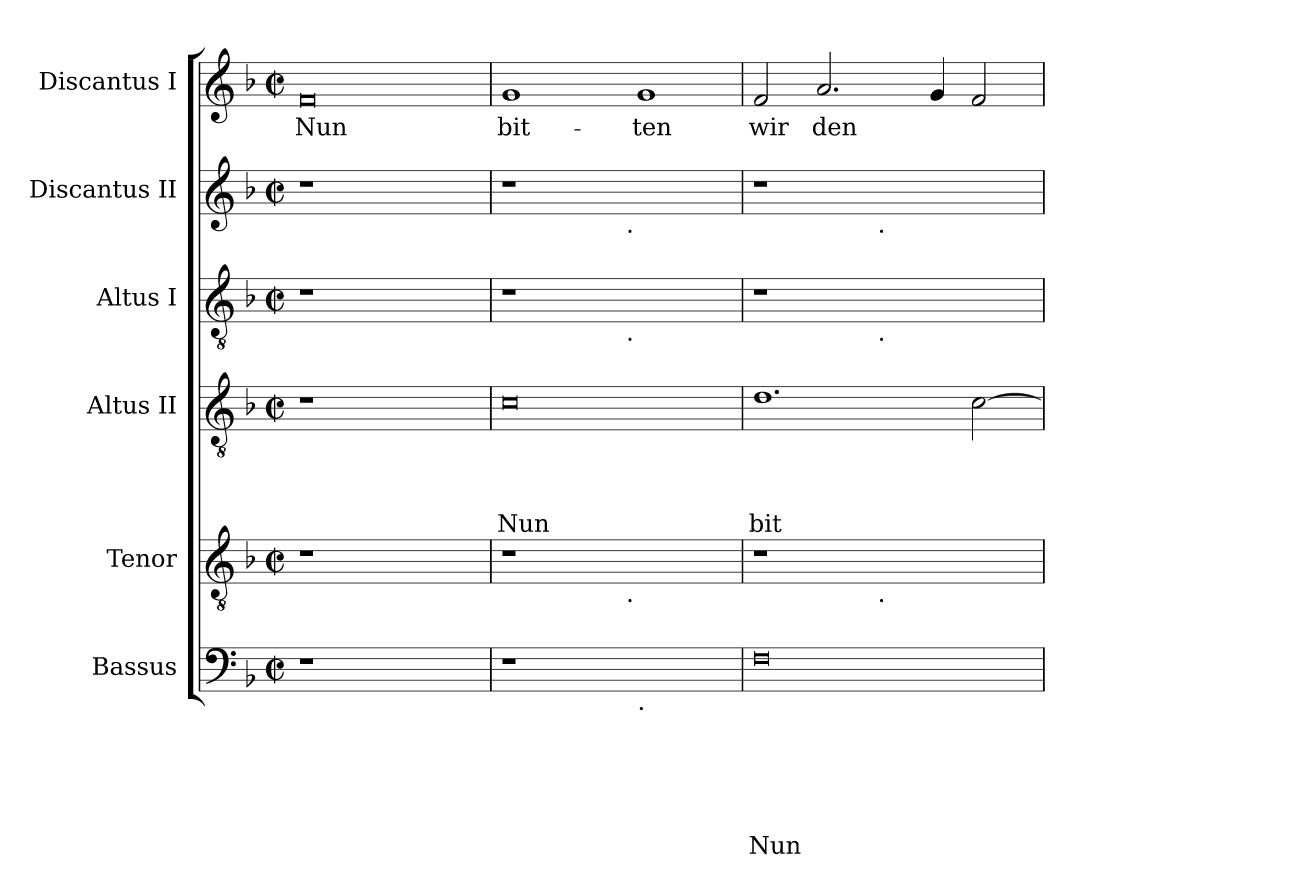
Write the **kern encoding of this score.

**kern	**text	**text	**text	**text	**text	**text	**kern	**kern	**text	**text	**text	**text	**kern	**kern	**kern	**text
*part6	*part6	*part6	*part6	*part6	*part6	*part6	*part5	*part4	*part4	*part4	*part4	*part4	*part3	*part2	*part1	*part1
*staff6	*staff6	*staff6	*staff6	*staff6	*staff6	*staff6	*staff5	*staff4	*staff4	*staff4	*staff4	*staff4	*staff3	*staff2	*staff1	*staff1
*I"Bassus	*	*	*	*	*	*	*I"Tenor	*I"Altus II	*	*	*	*	*I"Altus I	*I"Discantus II	*I"Discantus I	*
*clefF4	*	*	*	*	*	*	*clefGv2	*clefGv2	*	*	*	*	*clefGv2	*clefG2	*clefG2	*
*k[b-]	*	*	*	*	*	*	*k[b-]	*k[b-]	*	*	*	*	*k[b-]	*k[b-]	*k[b-]	*
*F:	*	*	*	*	*	*	*F:	*F:	*	*	*	*	*F:	*F:	*F:	*
*M2/2	*	*	*	*	*	*	*M2/2	*M2/2	*	*	*	*	*M2/2	*M2/2	*M2/2	*
*met(c|)	*	*	*	*	*	*	*met(c|)	*met(c|)	*	*	*	*	*met(c|)	*met(c|)	*met(c|)	*
=1	=1	=1	=1	=1	=1	=1	=1	=1	=1	=1	=1	=1	=1	=1	=1	=1
!	!	!	!	!	!	!	!	!	!	!	!	!	!	!	!	!LO:LY:b
1r	.	.	.	.	.	.	1r	1r	.	.	.	.	1r	1r	0f	Nun
1ryy	.	.	.	.	.	.	1ryy	1ryy	.	.	.	.	1ryy	1ryy	.	.
=2	=2	=2	=2	=2	=2	=2	=2	=2	=2	=2	=2	=2	=2	=2	=2	=2
!	!	!	!	!	!	!	!	!	!	!	!	!LO:LY:b	!	!	!	!LO:LY:b
*	*	*	*	*	*	*	*^	*	*	*	*	*	*^	*^	*	*
1r	.	.	.	.	.	.	1r	2ryy	0c	.	.	.	Nun	1r	2ryy	1r	2ryy	1g	bit-
.	.	.	.	.	.	.	.	4...ryy	.	.	.	.	.	.	4...ryy	.	4...ryy	.	.
!	!	!	!	!	!	!	!	!	!	!	!	!	!	!	!	!	!LO:TX:b:t=.	!	!
!	!	!	!	!	!	!	!	!	!	!	!	!	!	!	!LO:TX:b:t=.	!	!	!	!
!	!	!	!	!	!	!	!	!LO:TX:b:t=.	!	!	!	!	!	!	!	!	!	!	!
.	.	.	.	.	.	.	.	1ryy	.	.	.	.	.	.	1ryy	.	1ryy	.	.
!LO:TX:b:t=.	!	!	!	!	!	!	!	!	!	!	!	!	!	!	!	!	!	!	!
!	!	!	!	!	!	!	!	!	!	!	!	!	!	!	!	!	!	!	!LO:LY:b
1ryy	.	.	.	.	.	.	1ryy	.	.	.	.	.	.	1ryy	.	1ryy	.	1g	-ten
.	.	.	.	.	.	.	.	32ryy	.	.	.	.	.	.	32ryy	.	32ryy	.	.
=3	=3	=3	=3	=3	=3	=3	=3	=3	=3	=3	=3	=3	=3	=3	=3	=3	=3	=3	=3
!	!	!	!	!	!	!LO:LY:b	!	!	!	!	!	!	!LO:LY:b	!	!	!	!	!	!LO:LY:b
0F	.	.	.	.	.	Nun	1r	2ryy	1.d	.	.	.	bit	1r	2ryy	1r	2ryy	2f/	wir
!	!	!	!	!	!	!	!	!	!	!	!	!	!	!	!	!	!	!	!LO:LY:b
.	.	.	.	.	.	.	.	4...ryy	.	.	.	.	.	.	4...ryy	.	4...ryy	2.a/	den
!	!	!	!	!	!	!	!	!	!	!	!	!	!	!	!	!	!LO:TX:b:t=.	!	!
!	!	!	!	!	!	!	!	!	!	!	!	!	!	!	!LO:TX:b:t=.	!	!	!	!
!	!	!	!	!	!	!	!	!LO:TX:b:t=.	!	!	!	!	!	!	!	!	!	!	!
.	.	.	.	.	.	.	.	1ryy	.	.	.	.	.	.	1ryy	.	1ryy	.	.
.	.	.	.	.	.	.	1ryy	.	.	.	.	.	.	1ryy	.	1ryy	.	.	.
.	.	.	.	.	.	.	.	.	.	.	.	.	.	.	.	.	.	4g/	.
.	.	.	.	.	.	.	.	.	[>2c\	.	.	.	.	.	.	.	.	2f/	.
.	.	.	.	.	.	.	.	32ryy	.	.	.	.	.	.	32ryy	.	32ryy	.	.
*	*	*	*	*	*	*	*	*	*	*	*	*	*	*v	*v	*	*	*	*
*	*	*	*	*	*	*	*v	*v	*	*	*	*	*	*	*v	*v	*	*
=	=	=	=	=	=	=	=	=	=	=	=	=	=	=	=	=
*-	*-	*-	*-	*-	*-	*-	*-	*-	*-	*-	*-	*-	*-	*-	*-	*-
